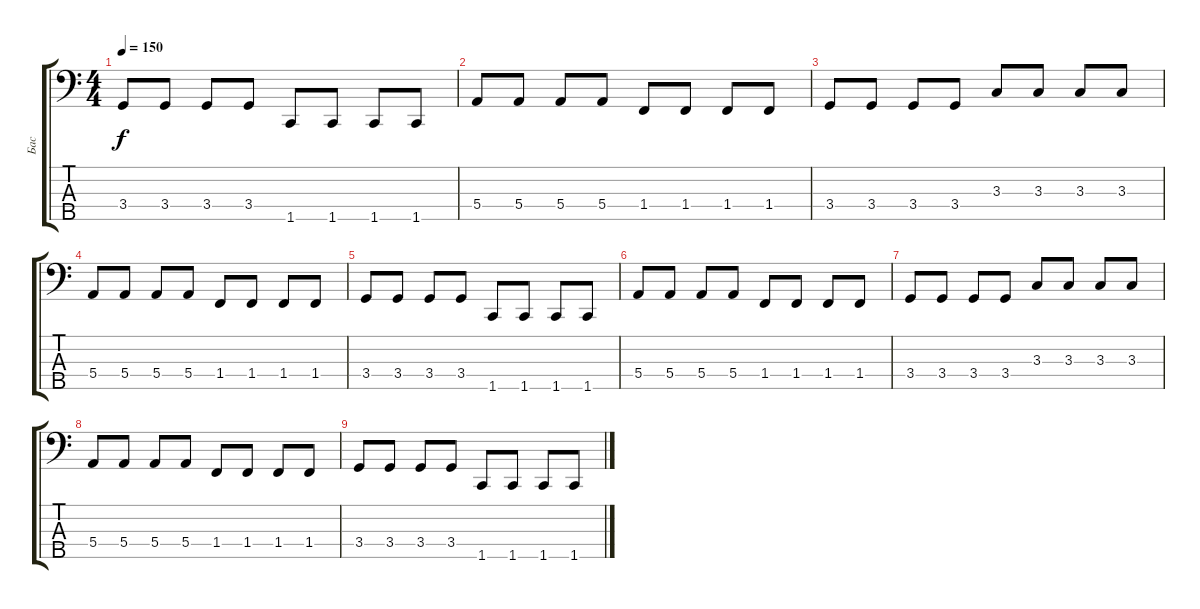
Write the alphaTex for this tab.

\track ("Бас" "Бас") {instrument electricbassfinger}
\staff {score tabs}
\tuning (G2 D2 A1 E1 B0) {hide}
\ts (4 4)
\tempo 150
\clef f4
\ks c
3.4.8{dy f} 3.4.8 3.4.8 3.4.8 1.5.8 1.5.8 1.5.8 1.5.8 |
5.4.8 5.4.8 5.4.8 5.4.8 1.4.8 1.4.8 1.4.8 1.4.8 |
3.4.8 3.4.8 3.4.8 3.4.8 3.3.8 3.3.8 3.3.8 3.3.8 |
5.4.8 5.4.8 5.4.8 5.4.8 1.4.8 1.4.8 1.4.8 1.4.8 |
3.4.8 3.4.8 3.4.8 3.4.8 1.5.8 1.5.8 1.5.8 1.5.8 |
5.4.8 5.4.8 5.4.8 5.4.8 1.4.8 1.4.8 1.4.8 1.4.8 |
3.4.8 3.4.8 3.4.8 3.4.8 3.3.8 3.3.8 3.3.8 3.3.8 |
5.4.8 5.4.8 5.4.8 5.4.8 1.4.8 1.4.8 1.4.8 1.4.8 |
3.4.8 3.4.8 3.4.8 3.4.8 1.5.8 1.5.8 1.5.8 1.5.8
